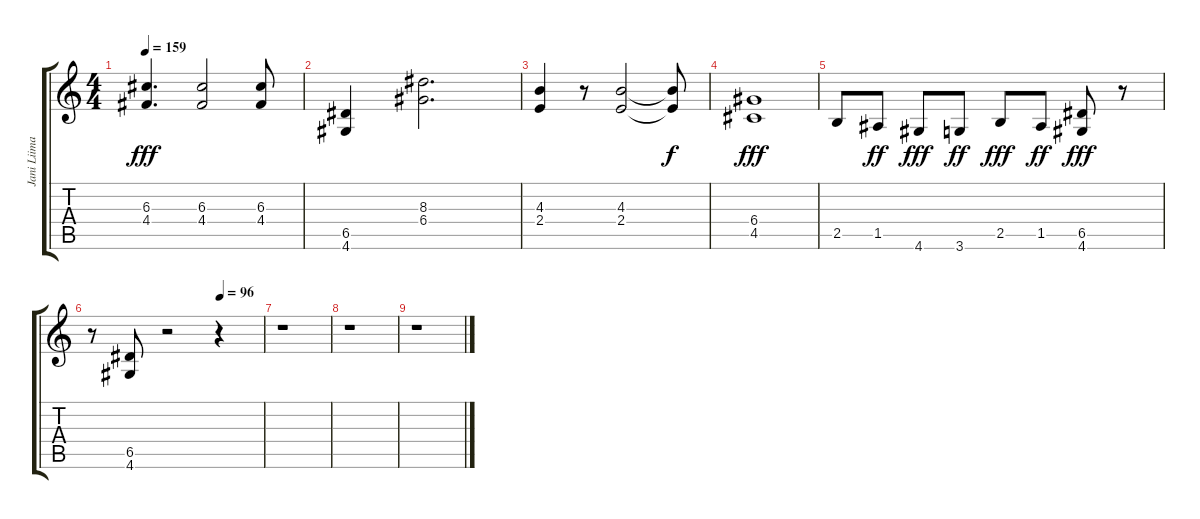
\track ("Jani Liimatainen" "Jani Liima") {instrument overdrivenguitar}
\staff {score tabs}
\tuning (E4 B3 G3 D3 A2 E2) {hide}
\ts (4 4)
\tempo 159
\clef g2
\ks c
(6.3 4.4).4{d dy fff} (6.3 4.4).2 (6.3 4.4).8 |
(6.5 4.6).4 (8.3 6.4).2{d} |
(4.3 2.4).4 r.8 (4.3 2.4).2 (4.3{t} 2.4{t}).8{dy f} |
(6.4 4.5).1{dy fff} |
2.5.8 1.5.8{dy ff} 4.6.8{dy fff} 3.6.8{dy ff} 2.5.8{dy fff} 1.5.8{dy ff} (6.5 4.6).8{dy fff} r.8 |
\tempo (96 0.75)
r.8 (6.5 4.6).8 r.2 r.4 |
r.1 |
r.1 |
r.1
